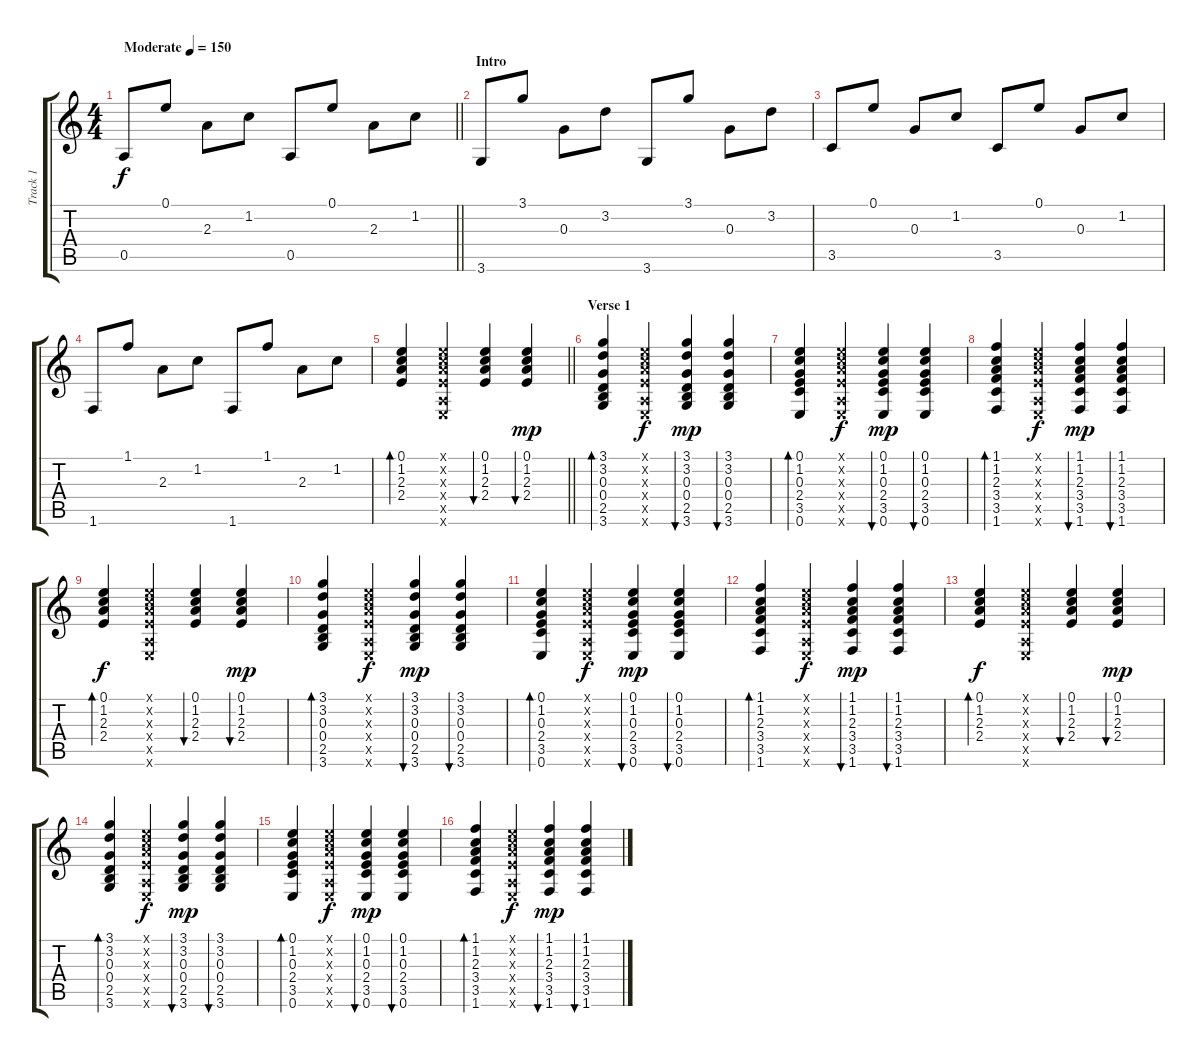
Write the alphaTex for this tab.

\track ("Track 1" "Track 1") {instrument acousticguitarsteel}
\staff {score tabs}
\tuning (E4 B3 G3 D3 A2 E2) {hide}
\ts (4 4)
\tempo (150 "Moderate")
\clef g2
\barLineRight lightlight
\ks c
0.5.8{dy f instrument acousticguitarsteel} 0.1.8 2.3.8 1.2.8 0.5.8 0.1.8 2.3.8 1.2.8 |
\section ("" "Intro")
3.6.8 3.1.8 0.3.8 3.2.8 3.6.8 3.1.8 0.3.8 3.2.8 |
3.5.8 0.1.8 0.3.8 1.2.8 3.5.8 0.1.8 0.3.8 1.2.8 |
1.6.8 1.1.8 2.3.8 1.2.8 1.6.8 1.1.8 2.3.8 1.2.8 |
\barLineRight lightlight
(0.1 1.2 2.3 2.4).4{bd 60} (0.1{x} 1.2{x} 2.3{x} 2.4{x} 0.5{x} 0.6{x}).4 (0.1 1.2 2.3 2.4).4{bu 60} (0.1 1.2 2.3 2.4).4{bu 60 dy mp} |
\section ("" "Verse 1")
(3.1 3.2 0.3 0.4 2.5 3.6).4{bd 60} (0.1{x} 1.2{x} 2.3{x} 2.4{x} 0.5{x} 0.6{x}).4{dy f} (3.1 3.2 0.3 0.4 2.5 3.6).4{bu 60 dy mp} (3.1 3.2 0.3 0.4 2.5 3.6).4{bu 60} |
(0.1 1.2 0.3 2.4 3.5 0.6).4{bd 60} (0.1{x} 1.2{x} 2.3{x} 2.4{x} 0.5{x} 0.6{x}).4{dy f} (0.1 1.2 0.3 2.4 3.5 0.6).4{bu 60 dy mp} (0.1 1.2 0.3 2.4 3.5 0.6).4{bu 60} |
(1.1 1.2 2.3 3.4 3.5 1.6).4{bd 60} (0.1{x} 1.2{x} 2.3{x} 2.4{x} 0.5{x} 0.6{x}).4{dy f} (1.1 1.2 2.3 3.4 3.5 1.6).4{bu 60 dy mp} (1.1 1.2 2.3 3.4 3.5 1.6).4{bu 60} |
(0.1 1.2 2.3 2.4).4{bd 60 dy f} (0.1{x} 1.2{x} 2.3{x} 2.4{x} 0.5{x} 0.6{x}).4 (0.1 1.2 2.3 2.4).4{bu 60} (0.1 1.2 2.3 2.4).4{bu 60 dy mp} |
(3.1 3.2 0.3 0.4 2.5 3.6).4{bd 60} (0.1{x} 1.2{x} 2.3{x} 2.4{x} 0.5{x} 0.6{x}).4{dy f} (3.1 3.2 0.3 0.4 2.5 3.6).4{bu 60 dy mp} (3.1 3.2 0.3 0.4 2.5 3.6).4{bu 60} |
(0.1 1.2 0.3 2.4 3.5 0.6).4{bd 60} (0.1{x} 1.2{x} 2.3{x} 2.4{x} 0.5{x} 0.6{x}).4{dy f} (0.1 1.2 0.3 2.4 3.5 0.6).4{bu 60 dy mp} (0.1 1.2 0.3 2.4 3.5 0.6).4{bu 60} |
(1.1 1.2 2.3 3.4 3.5 1.6).4{bd 60} (0.1{x} 1.2{x} 2.3{x} 2.4{x} 0.5{x} 0.6{x}).4{dy f} (1.1 1.2 2.3 3.4 3.5 1.6).4{bu 60 dy mp} (1.1 1.2 2.3 3.4 3.5 1.6).4{bu 60} |
(0.1 1.2 2.3 2.4).4{bd 60 dy f} (0.1{x} 1.2{x} 2.3{x} 2.4{x} 0.5{x} 0.6{x}).4 (0.1 1.2 2.3 2.4).4{bu 60} (0.1 1.2 2.3 2.4).4{bu 60 dy mp} |
(3.1 3.2 0.3 0.4 2.5 3.6).4{bd 60} (0.1{x} 1.2{x} 2.3{x} 2.4{x} 0.5{x} 0.6{x}).4{dy f} (3.1 3.2 0.3 0.4 2.5 3.6).4{bu 60 dy mp} (3.1 3.2 0.3 0.4 2.5 3.6).4{bu 60} |
(0.1 1.2 0.3 2.4 3.5 0.6).4{bd 60} (0.1{x} 1.2{x} 2.3{x} 2.4{x} 0.5{x} 0.6{x}).4{dy f} (0.1 1.2 0.3 2.4 3.5 0.6).4{bu 60 dy mp} (0.1 1.2 0.3 2.4 3.5 0.6).4{bu 60} |
(1.1 1.2 2.3 3.4 3.5 1.6).4{bd 60} (0.1{x} 1.2{x} 2.3{x} 2.4{x} 0.5{x} 0.6{x}).4{dy f} (1.1 1.2 2.3 3.4 3.5 1.6).4{bu 60 dy mp} (1.1 1.2 2.3 3.4 3.5 1.6).4{bu 60}
